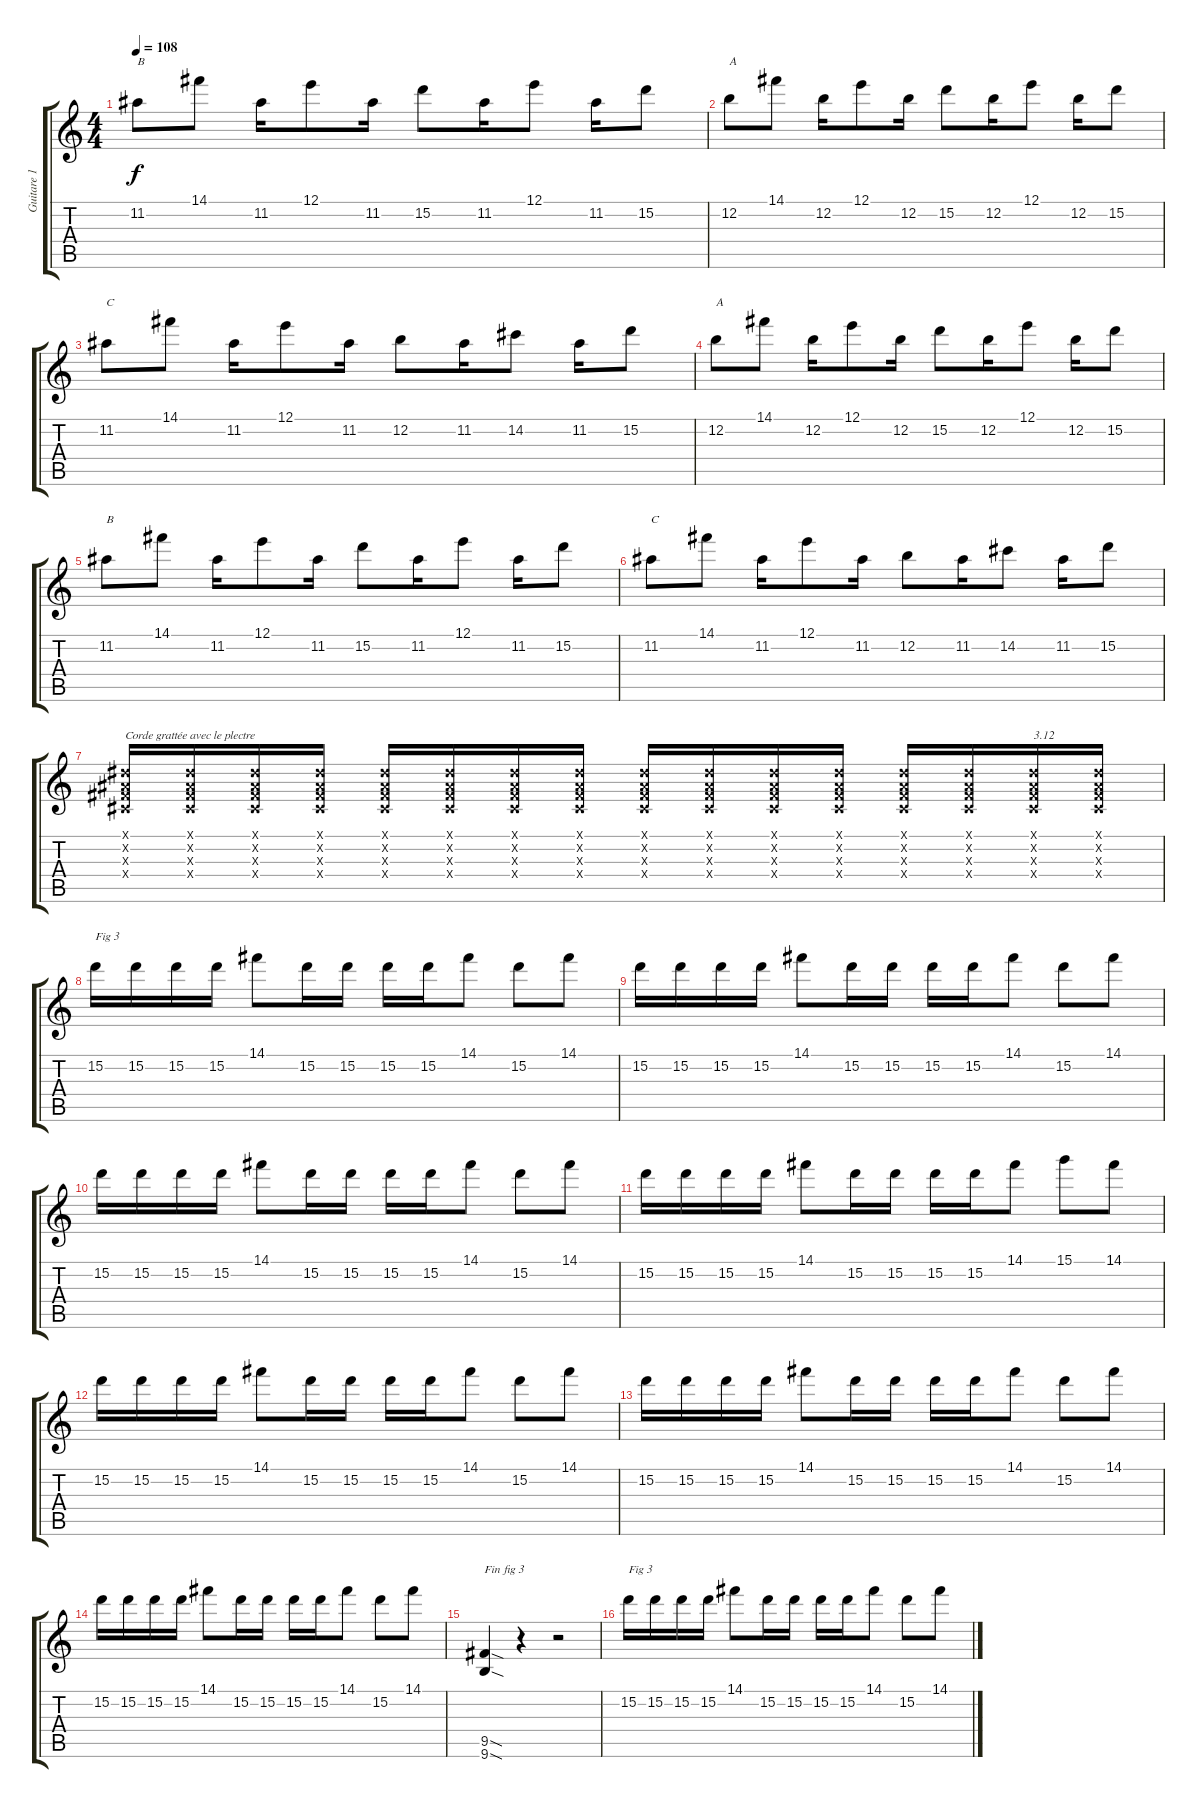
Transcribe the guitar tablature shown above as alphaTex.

\track ("Guitare 1 Dr-D" "Guitare 1 ") {instrument distortionguitar}
\staff {score tabs}
\tuning (E4 B3 G3 D3 A2 D2) {hide}
\ts (4 4)
\tempo 108
\clef g2
\ks c
11.2.8{txt "B" dy f} 14.1.8 11.2.16 12.1.8 11.2.16 15.2.8 11.2.16 12.1.8 11.2.16 15.2.8 |
12.2.8{txt "A"} 14.1.8 12.2.16 12.1.8 12.2.16 15.2.8 12.2.16 12.1.8 12.2.16 15.2.8 |
11.2.8{txt "C"} 14.1.8 11.2.16 12.1.8 11.2.16 12.2.8 11.2.16 14.2.8 11.2.16 15.2.8 |
12.2.8{txt "A"} 14.1.8 12.2.16 12.1.8 12.2.16 15.2.8 12.2.16 12.1.8 12.2.16 15.2.8 |
11.2.8{txt "B"} 14.1.8 11.2.16 12.1.8 11.2.16 15.2.8 11.2.16 12.1.8 11.2.16 15.2.8 |
11.2.8{txt "C"} 14.1.8 11.2.16 12.1.8 11.2.16 12.2.8 11.2.16 14.2.8 11.2.16 15.2.8 |
(-1.1{x} -1.2{x} -1.3{x} -1.4{x}).16{txt "Corde grattée avec le plectre"} (-1.1{x} -1.2{x} -1.3{x} -1.4{x}).16 (-1.1{x} -1.2{x} -1.3{x} -1.4{x}).16 (-1.1{x} -1.2{x} -1.3{x} -1.4{x}).16 (-1.1{x} -1.2{x} -1.3{x} -1.4{x}).16 (-1.1{x} -1.2{x} -1.3{x} -1.4{x}).16 (-1.1{x} -1.2{x} -1.3{x} -1.4{x}).16 (-1.1{x} -1.2{x} -1.3{x} -1.4{x}).16 (-1.1{x} -1.2{x} -1.3{x} -1.4{x}).16 (-1.1{x} -1.2{x} -1.3{x} -1.4{x}).16 (-1.1{x} -1.2{x} -1.3{x} -1.4{x}).16 (-1.1{x} -1.2{x} -1.3{x} -1.4{x}).16 (-1.1{x} -1.2{x} -1.3{x} -1.4{x}).16 (-1.1{x} -1.2{x} -1.3{x} -1.4{x}).16 (-1.1{x} -1.2{x} -1.3{x} -1.4{x}).16{txt "3.12"} (-1.1{x} -1.2{x} -1.3{x} -1.4{x}).16 |
15.2.16{txt "Fig 3"} 15.2.16 15.2.16 15.2.16 14.1.8 15.2.16 15.2.16 15.2.16 15.2.16 14.1.8 15.2.8 14.1.8 |
15.2.16 15.2.16 15.2.16 15.2.16 14.1.8 15.2.16 15.2.16 15.2.16 15.2.16 14.1.8 15.2.8 14.1.8 |
15.2.16 15.2.16 15.2.16 15.2.16 14.1.8 15.2.16 15.2.16 15.2.16 15.2.16 14.1.8 15.2.8 14.1.8 |
15.2.16 15.2.16 15.2.16 15.2.16 14.1.8 15.2.16 15.2.16 15.2.16 15.2.16 14.1.8 15.1.8 14.1.8 |
15.2.16 15.2.16 15.2.16 15.2.16 14.1.8 15.2.16 15.2.16 15.2.16 15.2.16 14.1.8 15.2.8 14.1.8 |
15.2.16 15.2.16 15.2.16 15.2.16 14.1.8 15.2.16 15.2.16 15.2.16 15.2.16 14.1.8 15.2.8 14.1.8 |
15.2.16 15.2.16 15.2.16 15.2.16 14.1.8 15.2.16 15.2.16 15.2.16 15.2.16 14.1.8 15.2.8 14.1.8 |
(9.5{sod} 9.6{sod}).4{txt "Fin fig 3"} r.4 r.2 |
15.2.16{txt "Fig 3"} 15.2.16 15.2.16 15.2.16 14.1.8 15.2.16 15.2.16 15.2.16 15.2.16 14.1.8 15.2.8 14.1.8
